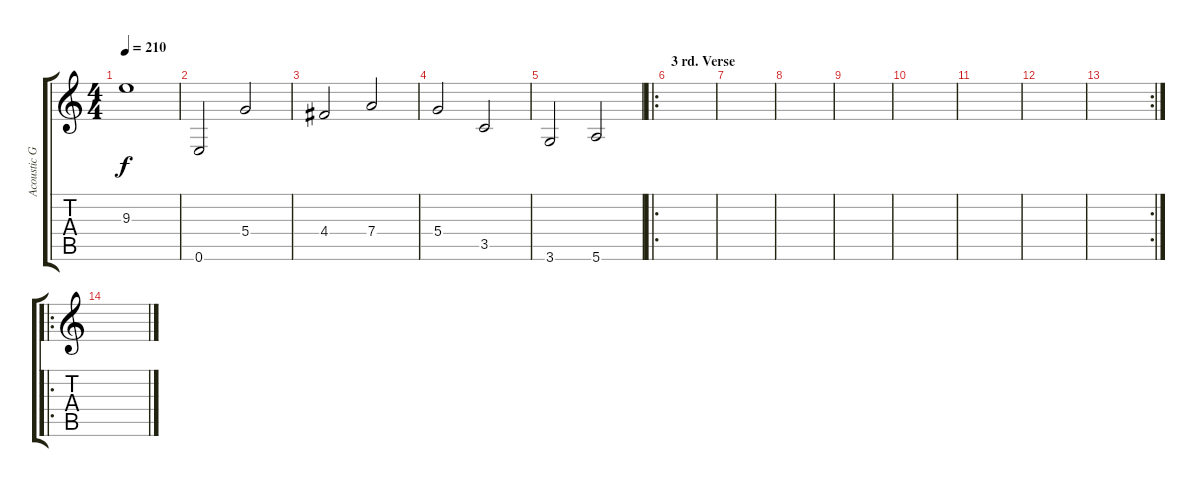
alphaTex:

\track ("Acoustic Guitar 2" "Acoustic G") {instrument acousticguitarsteel}
\staff {score tabs}
\tuning (E4 B3 G3 D3 A2 E2) {hide}
\ts (4 4)
\tempo 210
\clef g2
\ks c
9.3{t}.1{dy f} |
0.6.2 5.4.2 |
4.4.2 7.4.2 |
5.4.2 3.5.2 |
3.6.2 5.6.2 |
\ro
\section ("" "3 rd. Verse")
|
|
|
|
|
|
|
\rc 2
|
\ro
